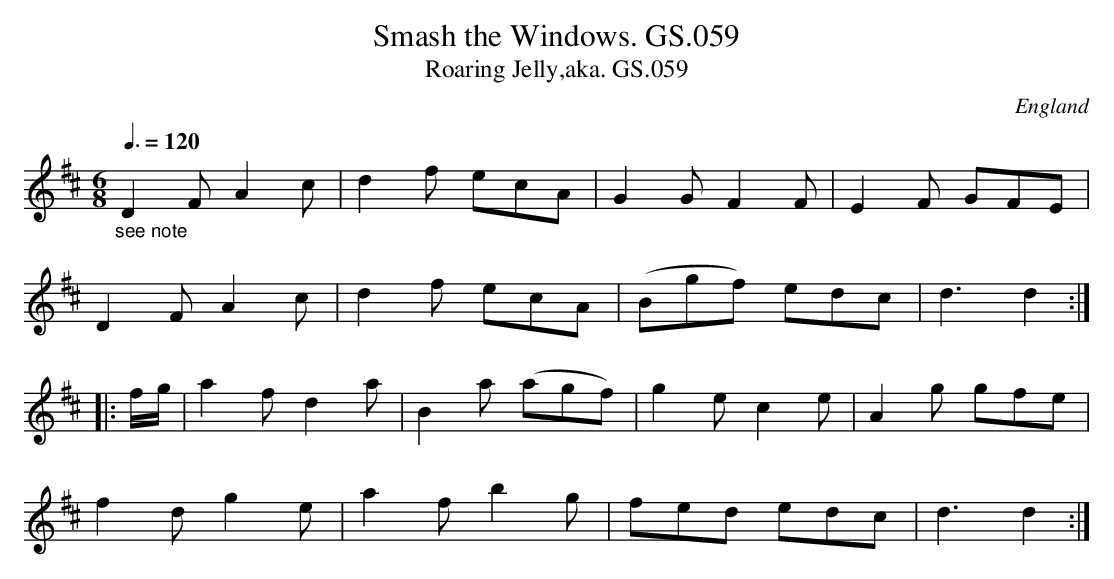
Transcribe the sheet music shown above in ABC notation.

X:1
T:Smash the Windows. GS.059
T:Roaring Jelly,aka. GS.059
M:6/8
L:1/8
Q:3/8=120
O:England
K:D major
"_see note"D2FA2c | d2f ecA | G2GF2F | E2F GFE |!
D2FA2c | d2f ecA | (Bgf) edc | d3d2 :|!
|:f/g/ | a2fd2a | B2a (agf) | g2ec2e | A2g gfe |!
f2dg2e | a2fb2g | fed edc |d3d2 :|
